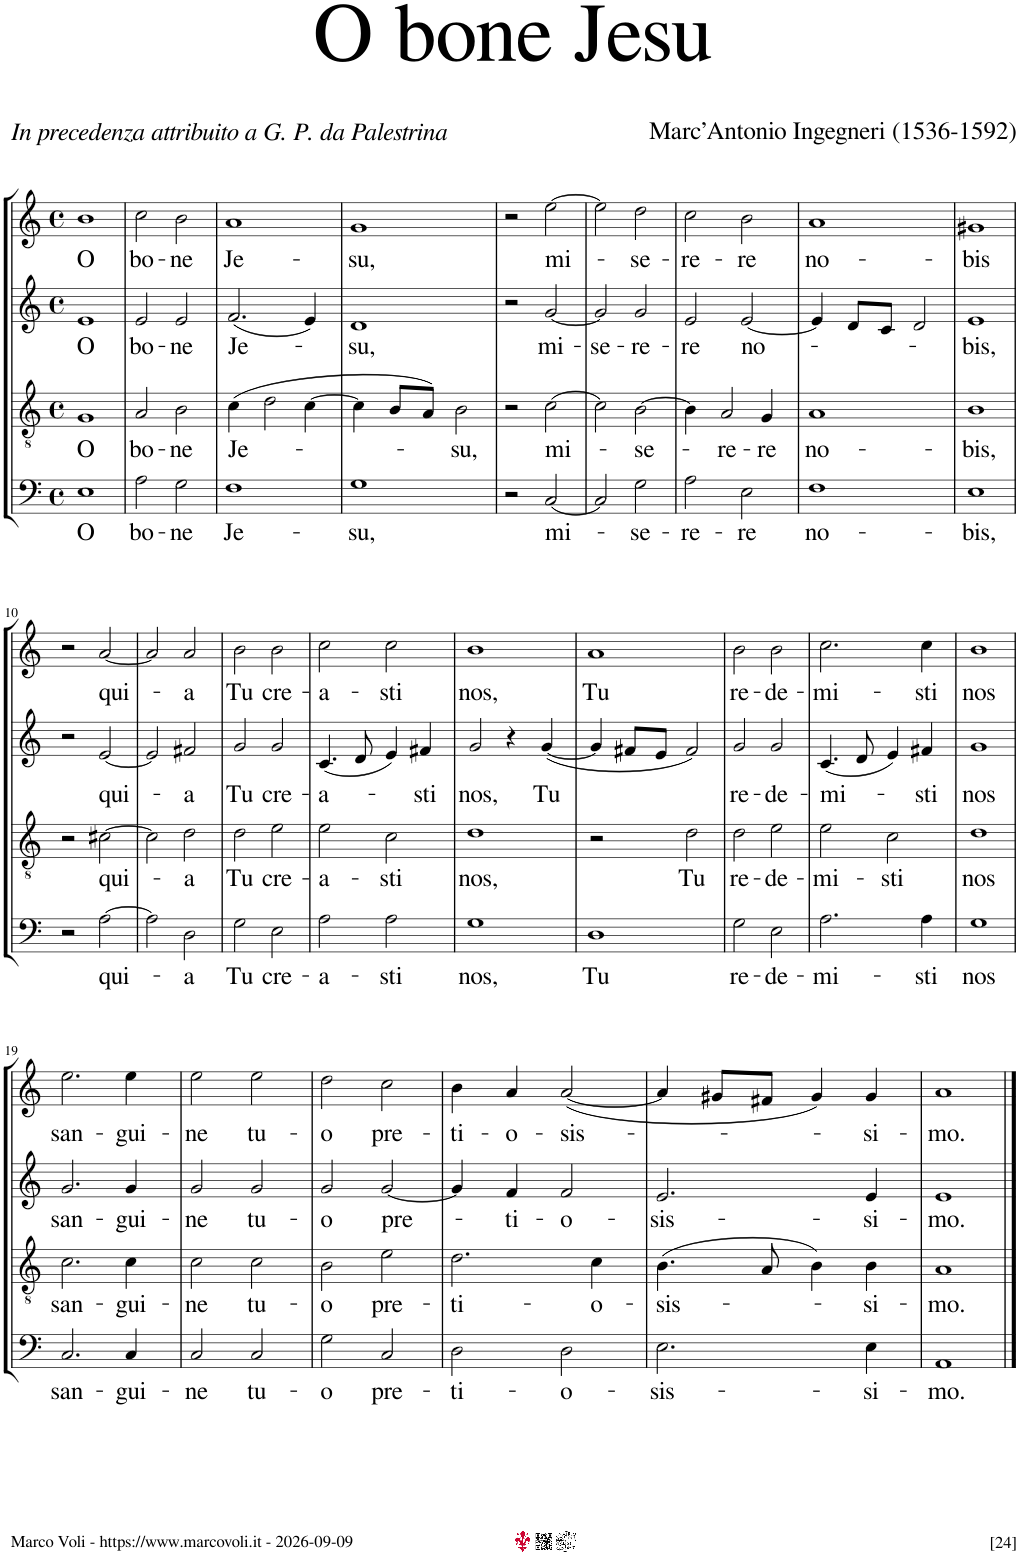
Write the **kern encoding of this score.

**kern	**text	**kern	**text	**kern	**text	**kern	**text
*part4	*part4	*part3	*part3	*part2	*part2	*part1	*part1
*staff4	*staff4	*staff3	*staff3	*staff2	*staff2	*staff1	*staff1
*I"Men	*	*I"Tenore	*	*I"Soprano	*	*I"Women	*
*clefF4	*	*clefGv2	*	*clefG2	*	*clefG2	*
*k[]	*	*k[]	*	*k[]	*	*k[]	*
*M4/4	*	*M4/4	*	*M4/4	*	*M4/4	*
*met(c)	*	*met(c)	*	*met(c)	*	*met(c)	*
=1	=1	=1	=1	=1	=1	=1	=1
!	!LO:LY:b	!	!LO:LY:b	!	!LO:LY:b	!	!LO:LY:b
1E	O	1G	O	1e	O	1b	O
=2	=2	=2	=2	=2	=2	=2	=2
!	!LO:LY:b	!	!LO:LY:b	!	!LO:LY:b	!	!LO:LY:b
2A\	bo-	2A/	bo-	2e/	bo-	2cc\	bo-
!	!LO:LY:b	!	!LO:LY:b	!	!LO:LY:b	!	!LO:LY:b
2G\	-ne	2B\	-ne	2e/	-ne	2b\	-ne
=3	=3	=3	=3	=3	=3	=3	=3
!	!LO:LY:b	!	!LO:LY:b	!	!LO:LY:b	!	!LO:LY:b
1F	Je-	(4c\	Je-	(2.f/	Je-	1a	Je-
.	.	2d\	.	.	.	.	.
.	.	[4c\	.	4e/)	.	.	.
=4	=4	=4	=4	=4	=4	=4	=4
!	!LO:LY:b	!	!	!	!LO:LY:b	!	!LO:LY:b
1G	-su,	4c\]	.	1d	-su,	1g	-su,
.	.	8B/L	.	.	.	.	.
.	.	8A/J)	.	.	.	.	.
!	!	!	!LO:LY:b	!	!	!	!
.	.	2B\	su,	.	.	.	.
=5	=5	=5	=5	=5	=5	=5	=5
2r	.	2r	.	2r	.	2r	.
!	!LO:LY:b	!	!LO:LY:b	!	!LO:LY:b	!	!LO:LY:b
[2C/	mi-	[2c\	mi-	[2g/	mi-	[2ee\	mi-
=6	=6	=6	=6	=6	=6	=6	=6
!	!	!	!	!	!LO:LY:b	!	!
2C/]	.	2c\]	.	2g/]	-se-	2ee\]	.
!	!LO:LY:b	!	!LO:LY:b	!	!LO:LY:b	!	!LO:LY:b
2G\	-se-	[2B\	-se-	2g/	-re-	2dd\	-se-
=7	=7	=7	=7	=7	=7	=7	=7
!	!LO:LY:b	!	!	!	!LO:LY:b	!	!LO:LY:b
2A\	-re-	4B\]	.	2e/	-re	2cc\	-re-
!	!	!	!LO:LY:b	!	!	!	!
.	.	2A/	-re-	.	.	.	.
!	!LO:LY:b	!	!	!	!LO:LY:b	!	!LO:LY:b
2E\	-re	.	.	[2e/	no-	2b\	-re
!	!	!	!LO:LY:b	!	!	!	!
.	.	4G/	-re	.	.	.	.
=8	=8	=8	=8	=8	=8	=8	=8
!	!LO:LY:b	!	!LO:LY:b	!	!	!	!LO:LY:b
1F	no-	1A	no-	4e/]	.	1a	no-
.	.	.	.	8d/L	.	.	.
.	.	.	.	8c/J	.	.	.
.	.	.	.	2d/	.	.	.
=9	=9	=9	=9	=9	=9	=9	=9
!	!LO:LY:b	!	!LO:LY:b	!	!LO:LY:b	!	!LO:LY:b
1E	-bis,	1B	-bis,	1e	-bis,	1g#X	-bis
!!LO:LB:g=z
=10	=10	=10	=10	=10	=10	=10	=10
2r	.	2r	.	2r	.	2r	.
!	!LO:LY:b	!	!LO:LY:b	!	!LO:LY:b	!	!LO:LY:b
[2A\	qui-	[2c#X\	qui-	[2e/	qui-	[2a/	qui-
=11	=11	=11	=11	=11	=11	=11	=11
2A\]	.	2c#\]	.	2e/]	.	2a/]	.
!	!LO:LY:b	!	!LO:LY:b	!	!LO:LY:b	!	!LO:LY:b
2D\	-a	2d\	-a	2f#X/	-a	2a/	-a
=12	=12	=12	=12	=12	=12	=12	=12
!	!LO:LY:b	!	!LO:LY:b	!	!LO:LY:b	!	!LO:LY:b
2G\	Tu	2d\	Tu	2g/	Tu	2b\	Tu
!	!LO:LY:b	!	!LO:LY:b	!	!LO:LY:b	!	!LO:LY:b
2E\	cre-	2e\	cre-	2g/	cre-	2b\	cre-
=13	=13	=13	=13	=13	=13	=13	=13
!	!LO:LY:b	!	!LO:LY:b	!	!LO:LY:b	!	!LO:LY:b
2A\	-a-	2e\	-a-	(4.c/	-a-	2cc\	-a-
.	.	.	.	8d/	.	.	.
!	!LO:LY:b	!	!LO:LY:b	!	!	!	!LO:LY:b
2A\	-sti	2c\	-sti	4e/)	.	2cc\	-sti
!	!	!	!	!	!LO:LY:b	!	!
.	.	.	.	4f#X/	-sti	.	.
=14	=14	=14	=14	=14	=14	=14	=14
!	!LO:LY:b	!	!LO:LY:b	!	!LO:LY:b	!	!LO:LY:b
1G	nos,	1d	nos,	2g/	nos,	1b	nos,
.	.	.	.	4r	.	.	.
!	!	!	!	!	!LO:LY:b	!	!
.	.	.	.	([4g/	Tu	.	.
=15	=15	=15	=15	=15	=15	=15	=15
!	!LO:LY:b	!	!	!	!	!	!LO:LY:b
1D	Tu	2r	.	4g/]	.	1a	Tu
.	.	.	.	8f#X/L	.	.	.
.	.	.	.	8e/J	.	.	.
!	!	!	!LO:LY:b	!	!	!	!
.	.	2d\	Tu	2f#/)	.	.	.
=16	=16	=16	=16	=16	=16	=16	=16
!	!LO:LY:b	!	!LO:LY:b	!	!LO:LY:b	!	!LO:LY:b
2G\	re-	2d\	re-	2g/	re-	2b\	re-
!	!LO:LY:b	!	!LO:LY:b	!	!LO:LY:b	!	!LO:LY:b
2E\	-de-	2e\	-de-	2g/	-de-	2b\	-de-
=17	=17	=17	=17	=17	=17	=17	=17
!	!LO:LY:b	!	!LO:LY:b	!	!LO:LY:b	!	!LO:LY:b
2.A\	-mi-	2e\	-mi-	(4.c/	-mi-	2.cc\	-mi-
.	.	.	.	8d/	.	.	.
!	!	!	!LO:LY:b	!	!	!	!
.	.	2c\	-sti	4e/)	.	.	.
!	!LO:LY:b	!	!	!	!LO:LY:b	!	!LO:LY:b
4A\	-sti	.	.	4f#X/	-sti	4cc\	-sti
=18	=18	=18	=18	=18	=18	=18	=18
!	!LO:LY:b	!	!LO:LY:b	!	!LO:LY:b	!	!LO:LY:b
1G	nos	1d	nos	1g	nos	1b	nos
!!LO:LB:g=z
=19	=19	=19	=19	=19	=19	=19	=19
!	!LO:LY:b	!	!LO:LY:b	!	!LO:LY:b	!	!LO:LY:b
2.C/	san-	2.c\	san-	2.g/	san-	2.ee\	san-
!	!LO:LY:b	!	!LO:LY:b	!	!LO:LY:b	!	!LO:LY:b
4C/	-gui-	4c\	-gui-	4g/	-gui-	4ee\	-gui-
=20	=20	=20	=20	=20	=20	=20	=20
!	!LO:LY:b	!	!LO:LY:b	!	!LO:LY:b	!	!LO:LY:b
2C/	-ne	2c\	-ne	2g/	-ne	2ee\	-ne
!	!LO:LY:b	!	!LO:LY:b	!	!LO:LY:b	!	!LO:LY:b
2C/	tu-	2c\	tu-	2g/	tu-	2ee\	tu-
=21	=21	=21	=21	=21	=21	=21	=21
!	!LO:LY:b	!	!LO:LY:b	!	!LO:LY:b	!	!LO:LY:b
2G\	-o	2B\	-o	2g/	-o	2dd\	-o
!	!LO:LY:b	!	!LO:LY:b	!	!LO:LY:b	!	!LO:LY:b
2C/	pre-	2e\	pre-	[2g/	pre-	2cc\	pre-
=22	=22	=22	=22	=22	=22	=22	=22
!	!LO:LY:b	!	!LO:LY:b	!	!	!	!LO:LY:b
2D\	-ti-	2.d\	-ti-	4g/]	.	4b\	-ti-
!	!	!	!	!	!LO:LY:b	!	!LO:LY:b
.	.	.	.	4f/	-ti-	4a/	-o-
!	!LO:LY:b	!	!	!	!LO:LY:b	!	!LO:LY:b
2D\	-o-	.	.	2f/	-o-	([2a/	-sis-
!	!	!	!LO:LY:b	!	!	!	!
.	.	4c\	-o-	.	.	.	.
=23	=23	=23	=23	=23	=23	=23	=23
!	!LO:LY:b	!	!LO:LY:b	!	!LO:LY:b	!	!
2.E\	-sis-	(4.B\	-sis-	2.e/	-sis-	4a/]	.
.	.	.	.	.	.	8g#X/L	.
.	.	8A/	.	.	.	8f#X/J	.
.	.	4B\)	.	.	.	4g#/)	.
!	!LO:LY:b	!	!LO:LY:b	!	!LO:LY:b	!	!LO:LY:b
4E\	-si-	4B\	-si-	4e/	-si-	4g#/	-si-
=24	=24	=24	=24	=24	=24	=24	=24
!	!LO:LY:b	!	!LO:LY:b	!	!LO:LY:b	!	!LO:LY:b
1AA	-mo.	1A	-mo.	1e	-mo.	1a	-mo.
==	==	==	==	==	==	==	==
*-	*-	*-	*-	*-	*-	*-	*-
